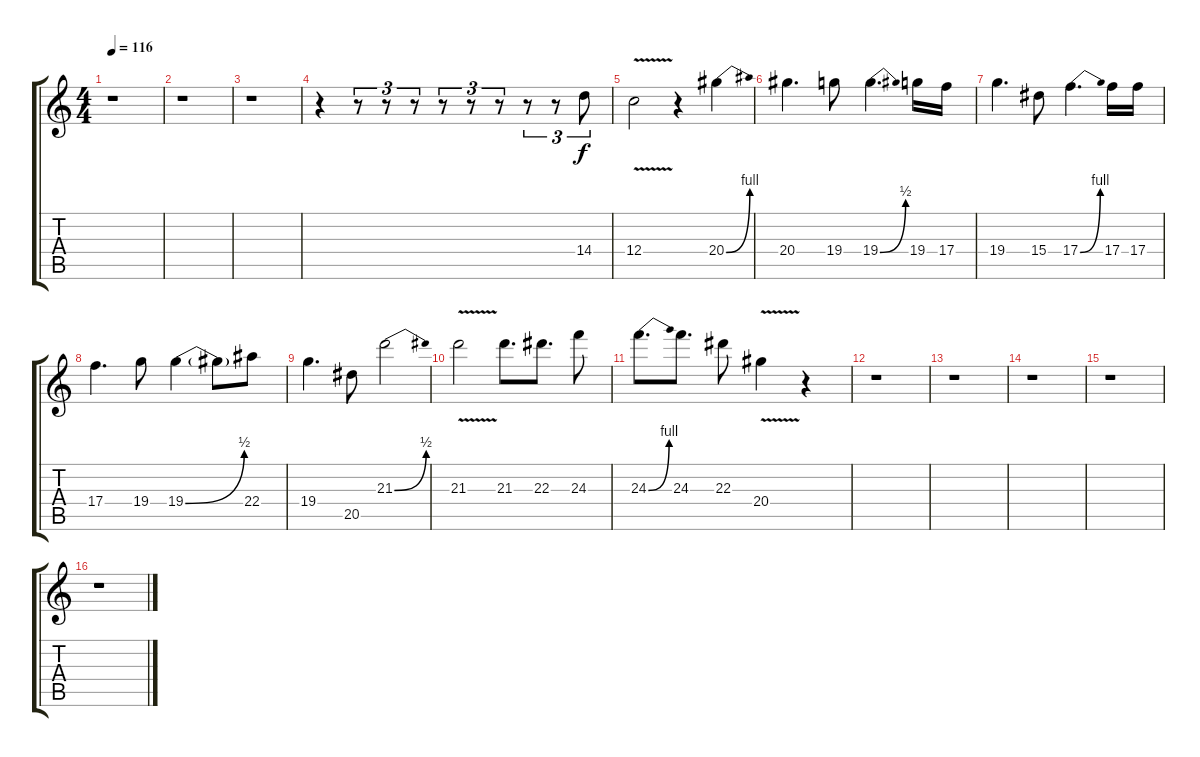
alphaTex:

\track "" {instrument distortionguitar}
\staff {score tabs}
\tuning (D4 A3 F3 C3 G2 C2) {hide}
\ts (4 4)
\tempo 116
\clef g2
\ks c
r.1{dy f} |
r.1 |
r.1 |
r.4 r.8{tu (3 2)} r.8{tu (3 2)} r.8{tu (3 2)} r.8{tu (3 2)} r.8{tu (3 2)} r.8{tu (3 2)} r.8{tu (3 2)} r.8{tu (3 2)} 14.4.8{tu (3 2)} |
12.4{v}.2 r.4 20.4{be (bend 0 0 60 4)}.4 |
20.4.4{d} 19.4.8 19.4{be (bend 0 0 60 2)}.4{d} 19.4.16 17.4.16 |
19.4.4{d} 15.4.8 17.4{be (bend 0 0 60 4)}.4{d} 17.4.16 17.4.16 |
17.4.4{d} 19.4.8 19.4{be (bend 0 0 60 2)}.4 19.4{t}.8 22.4.8 |
19.4.4{d} 20.5.8 21.3{be (bend 0 0 60 2)}.2 |
21.3{v}.2 21.3.8{d} 22.3.8{d} 24.3.8 |
24.3{be (bend 0 0 60 4)}.8{d} 24.3.8{d} 22.3.8 20.4{v}.4 r.4 |
r.1 |
r.1 |
r.1 |
r.1 |
r.1
